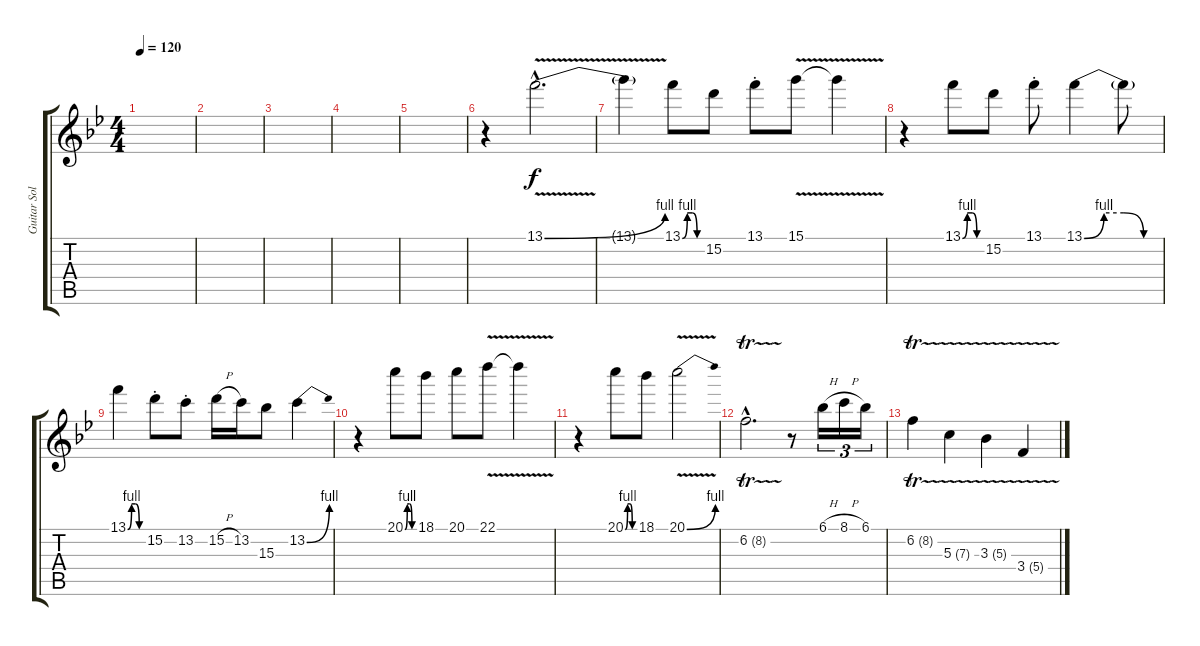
\track ("Guitar Solo" "Guitar Sol") {instrument distortionguitar}
\staff {score tabs}
\tuning (E4 B3 G3 D3 A2 E2) {hide}
\ts (4 4)
\tempo 120
\clef g2
\ks bb
|
|
|
|
|
r.4 13.1{be (bend 0 0 60 4) v hac}.2{d} |
13.1{t}.4 13.1{be (custom 0 0 15 4 30 4 45 0 60 0)}.8 15.2.8 13.1{st}.8 15.1{v}.8 15.1{t}.4 |
r.4 13.1{be (custom 0 0 15 4 30 4 45 0 60 0)}.8 15.2.8 13.1{st}.8 13.1{be (custom 0 0 15 4 30 4 45 0 60 0)}.4 13.1{t}.8 |
13.1{be (custom 0 0 15 4 30 4 45 0 60 0)}.4 15.2{st}.8 13.2{st}.8 15.2{h}.16 13.2.16 15.3.8 13.2{be (bend 0 0 60 4)}.4 |
r.4 20.1{be (custom 0 0 15 4 30 4 45 0 60 0)}.8 18.1.8 20.1.8 22.1{v}.8 22.1{t}.4 |
r.4 20.1{be (custom 0 0 15 4 30 4 45 0 60 0)}.8 18.1.8 20.1{be (bend 0 0 60 4) v}.2 |
6.2{tr (8 16) hac}.2{d} r.8 6.1{h}.16{tu (3 2)} 8.1{h}.16{tu (3 2)} 6.1.16{tu (3 2)} |
6.2{tr (8 16)}.4 5.3{tr (7 16)}.4 3.3{tr (5 16)}.4 3.4{tr (5 16)}.4
